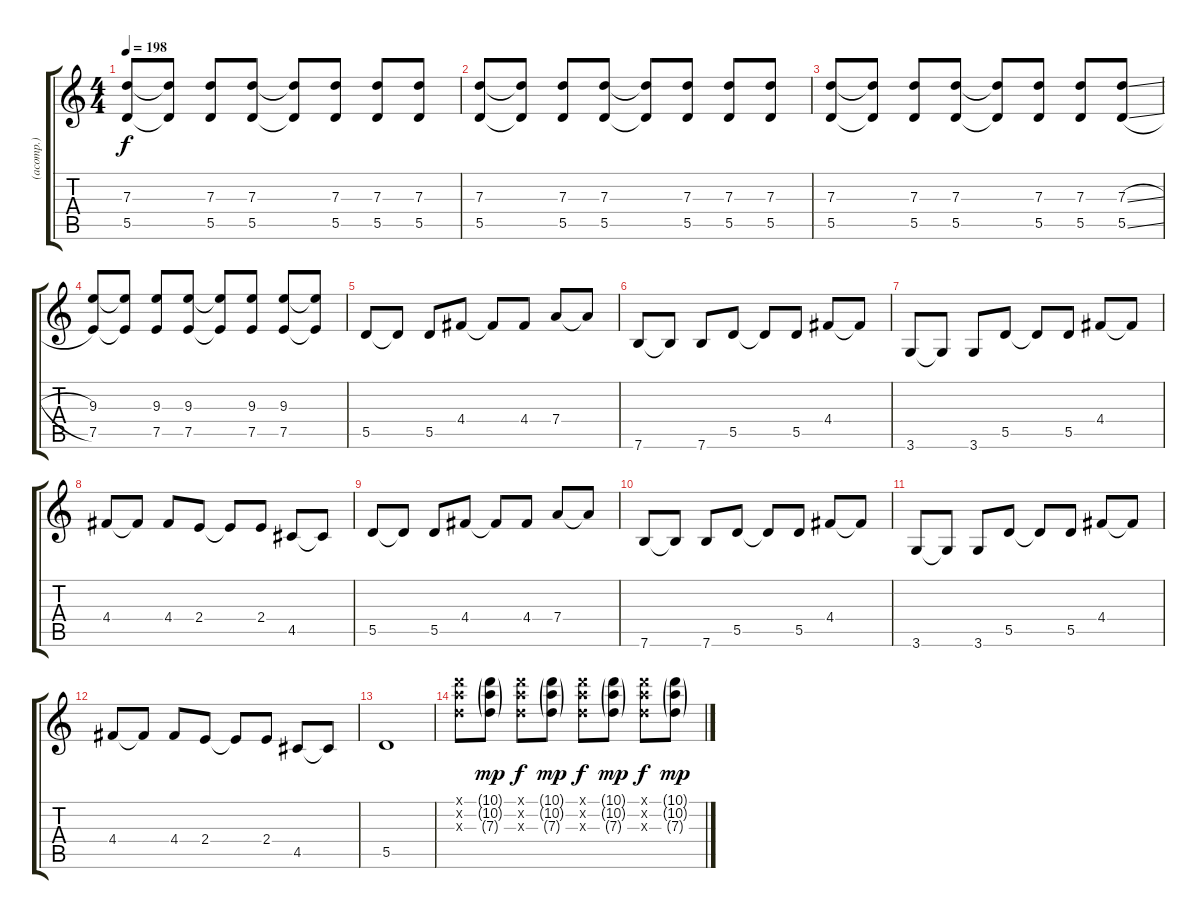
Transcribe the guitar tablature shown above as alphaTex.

\track ("(acomp.)" "(acomp.)") {instrument distortionguitar}
\staff {score tabs}
\tuning (E4 B3 G3 D3 A2 E2) {hide}
\ts (4 4)
\tempo 198
\clef g2
\ks c
(7.3 5.5).8{dy f} (7.3{t} 5.5{t}).8 (7.3 5.5).8 (7.3 5.5).8 (7.3{t} 5.5{t}).8 (7.3 5.5).8 (7.3 5.5).8 (7.3 5.5).8 |
(7.3 5.5).8 (7.3{t} 5.5{t}).8 (7.3 5.5).8 (7.3 5.5).8 (7.3{t} 5.5{t}).8 (7.3 5.5).8 (7.3 5.5).8 (7.3 5.5).8 |
(7.3 5.5).8 (7.3{t} 5.5{t}).8 (7.3 5.5).8 (7.3 5.5).8 (7.3{t} 5.5{t}).8 (7.3 5.5).8 (7.3 5.5).8 (7.3{sl} 5.5{sl}).8 |
(9.3 7.5).8 (9.3{t} 7.5{t}).8 (9.3 7.5).8 (9.3 7.5).8 (9.3{t} 7.5{t}).8 (9.3 7.5).8 (9.3 7.5).8 (9.3{t} 7.5{t}).8 |
5.5.8 5.5{t}.8 5.5.8 4.4.8 4.4{t}.8 4.4.8 7.4.8 7.4{t}.8 |
7.6.8 7.6{t}.8 7.6.8 5.5.8 5.5{t}.8 5.5.8 4.4.8 4.4{t}.8 |
3.6.8 3.6{t}.8 3.6.8 5.5.8 5.5{t}.8 5.5.8 4.4.8 4.4{t}.8 |
4.4.8 4.4{t}.8 4.4.8 2.4.8 2.4{t}.8 2.4.8 4.5.8 4.5{t}.8 |
5.5.8 5.5{t}.8 5.5.8 4.4.8 4.4{t}.8 4.4.8 7.4.8 7.4{t}.8 |
7.6.8 7.6{t}.8 7.6.8 5.5.8 5.5{t}.8 5.5.8 4.4.8 4.4{t}.8 |
3.6.8 3.6{t}.8 3.6.8 5.5.8 5.5{t}.8 5.5.8 4.4.8 4.4{t}.8 |
4.4.8 4.4{t}.8 4.4.8 2.4.8 2.4{t}.8 2.4.8 4.5.8 4.5{t}.8 |
5.5.1 |
(10.1{x} 10.2{x} 7.3{x}).8 (10.1{g} 10.2{g} 7.3{g}).8{dy mp} (10.1{x} 10.2{x} 7.3{x}).8{dy f} (10.1{g} 10.2{g} 7.3{g}).8{dy mp} (10.1{x} 10.2{x} 7.3{x}).8{dy f} (10.1{g} 10.2{g} 7.3{g}).8{dy mp} (10.1{x} 10.2{x} 7.3{x}).8{dy f} (10.1{g} 10.2{g} 7.3{g}).8{dy mp}
